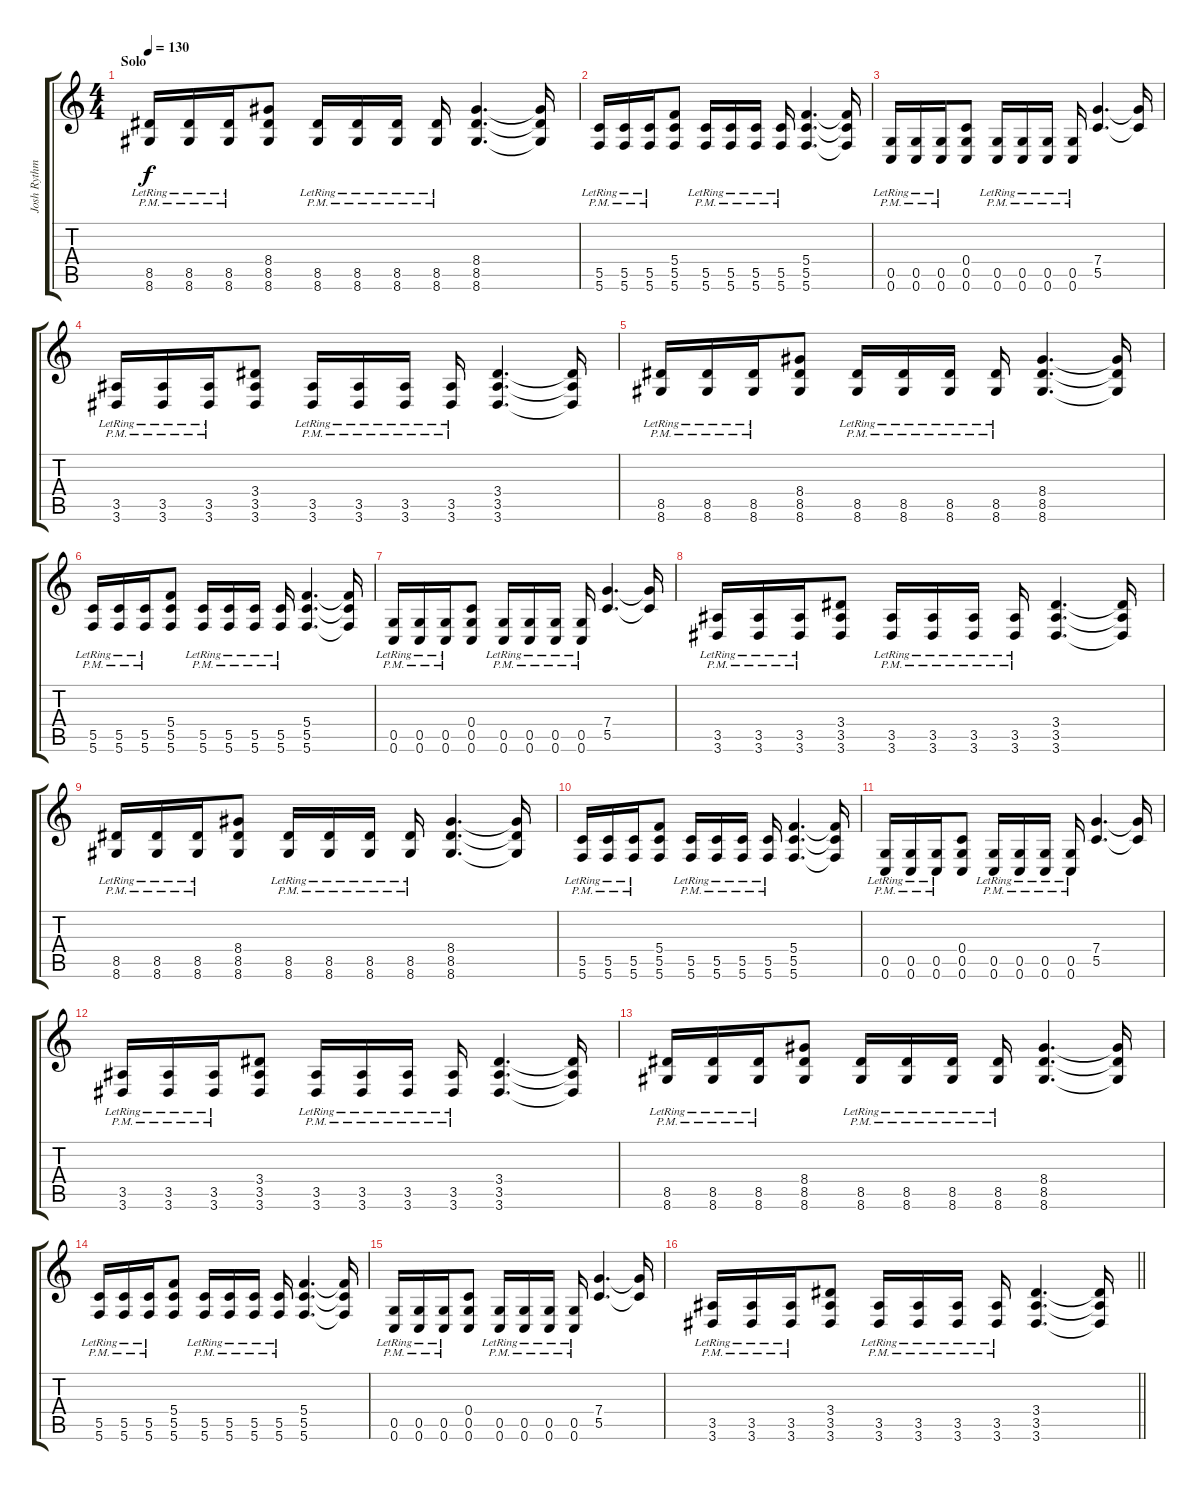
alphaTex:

\track ("Josh Rythm" "Josh Rythm") {instrument distortionguitar}
\staff {score tabs}
\tuning (D4 A3 F3 C3 G2 C2) {hide}
\ts (4 4)
\section ("" "Solo")
\tempo 130
\clef g2
\ks c
(8.5{pm lr} 8.6{pm lr}).16{dy f} (8.5{pm lr} 8.6{pm lr}).16 (8.5{pm lr} 8.6{pm lr}).16 (8.4 8.5 8.6).8 (8.5{pm lr} 8.6{pm lr}).16 (8.5{pm lr} 8.6{pm lr}).16 (8.5{pm lr} 8.6{pm lr}).16 (8.5{pm lr} 8.6{pm lr}).16 (8.4 8.5 8.6).4{d} (8.4{t} 8.5{t} 8.6{t}).16 |
(5.5{pm lr} 5.6{pm lr}).16 (5.5{pm lr} 5.6{pm lr}).16 (5.5{pm lr} 5.6{pm lr}).16 (5.4 5.5 5.6).8 (5.5{pm lr} 5.6{pm lr}).16 (5.5{pm lr} 5.6{pm lr}).16 (5.5{pm lr} 5.6{pm lr}).16 (5.5{pm lr} 5.6{pm lr}).16 (5.4 5.5 5.6).4{d} (5.4{t} 5.5{t} 5.6{t}).16 |
(0.5{pm lr} 0.6{pm lr}).16 (0.5{pm lr} 0.6{pm lr}).16 (0.5{pm lr} 0.6{pm lr}).16 (0.4 0.5 0.6).8 (0.5{pm lr} 0.6{pm lr}).16 (0.5{pm lr} 0.6{pm lr}).16 (0.5{pm lr} 0.6{pm lr}).16 (0.5{pm lr} 0.6{pm lr}).16 (7.4 5.5).4{d} (7.4{t} 5.5{t}).16 |
(3.5{pm lr} 3.6{pm lr}).16 (3.5{pm lr} 3.6{pm lr}).16 (3.5{pm lr} 3.6{pm lr}).16 (3.4 3.5 3.6).8 (3.5{pm lr} 3.6{pm lr}).16 (3.5{pm lr} 3.6{pm lr}).16 (3.5{pm lr} 3.6{pm lr}).16 (3.5{pm lr} 3.6{pm lr}).16 (3.4 3.5 3.6).4{d} (3.4{t} 3.5{t} 3.6{t}).16 |
(8.5{pm lr} 8.6{pm lr}).16 (8.5{pm lr} 8.6{pm lr}).16 (8.5{pm lr} 8.6{pm lr}).16 (8.4 8.5 8.6).8 (8.5{pm lr} 8.6{pm lr}).16 (8.5{pm lr} 8.6{pm lr}).16 (8.5{pm lr} 8.6{pm lr}).16 (8.5{pm lr} 8.6{pm lr}).16 (8.4 8.5 8.6).4{d} (8.4{t} 8.5{t} 8.6{t}).16 |
(5.5{pm lr} 5.6{pm lr}).16 (5.5{pm lr} 5.6{pm lr}).16 (5.5{pm lr} 5.6{pm lr}).16 (5.4 5.5 5.6).8 (5.5{pm lr} 5.6{pm lr}).16 (5.5{pm lr} 5.6{pm lr}).16 (5.5{pm lr} 5.6{pm lr}).16 (5.5{pm lr} 5.6{pm lr}).16 (5.4 5.5 5.6).4{d} (5.4{t} 5.5{t} 5.6{t}).16 |
(0.5{pm lr} 0.6{pm lr}).16 (0.5{pm lr} 0.6{pm lr}).16 (0.5{pm lr} 0.6{pm lr}).16 (0.4 0.5 0.6).8 (0.5{pm lr} 0.6{pm lr}).16 (0.5{pm lr} 0.6{pm lr}).16 (0.5{pm lr} 0.6{pm lr}).16 (0.5{pm lr} 0.6{pm lr}).16 (7.4 5.5).4{d} (7.4{t} 5.5{t}).16 |
(3.5{pm lr} 3.6{pm lr}).16 (3.5{pm lr} 3.6{pm lr}).16 (3.5{pm lr} 3.6{pm lr}).16 (3.4 3.5 3.6).8 (3.5{pm lr} 3.6{pm lr}).16 (3.5{pm lr} 3.6{pm lr}).16 (3.5{pm lr} 3.6{pm lr}).16 (3.5{pm lr} 3.6{pm lr}).16 (3.4 3.5 3.6).4{d} (3.4{t} 3.5{t} 3.6{t}).16 |
(8.5{pm lr} 8.6{pm lr}).16 (8.5{pm lr} 8.6{pm lr}).16 (8.5{pm lr} 8.6{pm lr}).16 (8.4 8.5 8.6).8 (8.5{pm lr} 8.6{pm lr}).16 (8.5{pm lr} 8.6{pm lr}).16 (8.5{pm lr} 8.6{pm lr}).16 (8.5{pm lr} 8.6{pm lr}).16 (8.4 8.5 8.6).4{d} (8.4{t} 8.5{t} 8.6{t}).16 |
(5.5{pm lr} 5.6{pm lr}).16 (5.5{pm lr} 5.6{pm lr}).16 (5.5{pm lr} 5.6{pm lr}).16 (5.4 5.5 5.6).8 (5.5{pm lr} 5.6{pm lr}).16 (5.5{pm lr} 5.6{pm lr}).16 (5.5{pm lr} 5.6{pm lr}).16 (5.5{pm lr} 5.6{pm lr}).16 (5.4 5.5 5.6).4{d} (5.4{t} 5.5{t} 5.6{t}).16 |
(0.5{pm lr} 0.6{pm lr}).16 (0.5{pm lr} 0.6{pm lr}).16 (0.5{pm lr} 0.6{pm lr}).16 (0.4 0.5 0.6).8 (0.5{pm lr} 0.6{pm lr}).16 (0.5{pm lr} 0.6{pm lr}).16 (0.5{pm lr} 0.6{pm lr}).16 (0.5{pm lr} 0.6{pm lr}).16 (7.4 5.5).4{d} (7.4{t} 5.5{t}).16 |
(3.5{pm lr} 3.6{pm lr}).16 (3.5{pm lr} 3.6{pm lr}).16 (3.5{pm lr} 3.6{pm lr}).16 (3.4 3.5 3.6).8 (3.5{pm lr} 3.6{pm lr}).16 (3.5{pm lr} 3.6{pm lr}).16 (3.5{pm lr} 3.6{pm lr}).16 (3.5{pm lr} 3.6{pm lr}).16 (3.4 3.5 3.6).4{d} (3.4{t} 3.5{t} 3.6{t}).16 |
(8.5{pm lr} 8.6{pm lr}).16 (8.5{pm lr} 8.6{pm lr}).16 (8.5{pm lr} 8.6{pm lr}).16 (8.4 8.5 8.6).8 (8.5{pm lr} 8.6{pm lr}).16 (8.5{pm lr} 8.6{pm lr}).16 (8.5{pm lr} 8.6{pm lr}).16 (8.5{pm lr} 8.6{pm lr}).16 (8.4 8.5 8.6).4{d} (8.4{t} 8.5{t} 8.6{t}).16 |
(5.5{pm lr} 5.6{pm lr}).16 (5.5{pm lr} 5.6{pm lr}).16 (5.5{pm lr} 5.6{pm lr}).16 (5.4 5.5 5.6).8 (5.5{pm lr} 5.6{pm lr}).16 (5.5{pm lr} 5.6{pm lr}).16 (5.5{pm lr} 5.6{pm lr}).16 (5.5{pm lr} 5.6{pm lr}).16 (5.4 5.5 5.6).4{d} (5.4{t} 5.5{t} 5.6{t}).16 |
(0.5{pm lr} 0.6{pm lr}).16 (0.5{pm lr} 0.6{pm lr}).16 (0.5{pm lr} 0.6{pm lr}).16 (0.4 0.5 0.6).8 (0.5{pm lr} 0.6{pm lr}).16 (0.5{pm lr} 0.6{pm lr}).16 (0.5{pm lr} 0.6{pm lr}).16 (0.5{pm lr} 0.6{pm lr}).16 (7.4 5.5).4{d} (7.4{t} 5.5{t}).16 |
\barLineRight lightlight
(3.5{pm lr} 3.6{pm lr}).16 (3.5{pm lr} 3.6{pm lr}).16 (3.5{pm lr} 3.6{pm lr}).16 (3.4 3.5 3.6).8 (3.5{pm lr} 3.6{pm lr}).16 (3.5{pm lr} 3.6{pm lr}).16 (3.5{pm lr} 3.6{pm lr}).16 (3.5{pm lr} 3.6{pm lr}).16 (3.4 3.5 3.6).4{d} (3.4{t} 3.5{t} 3.6{t}).16
